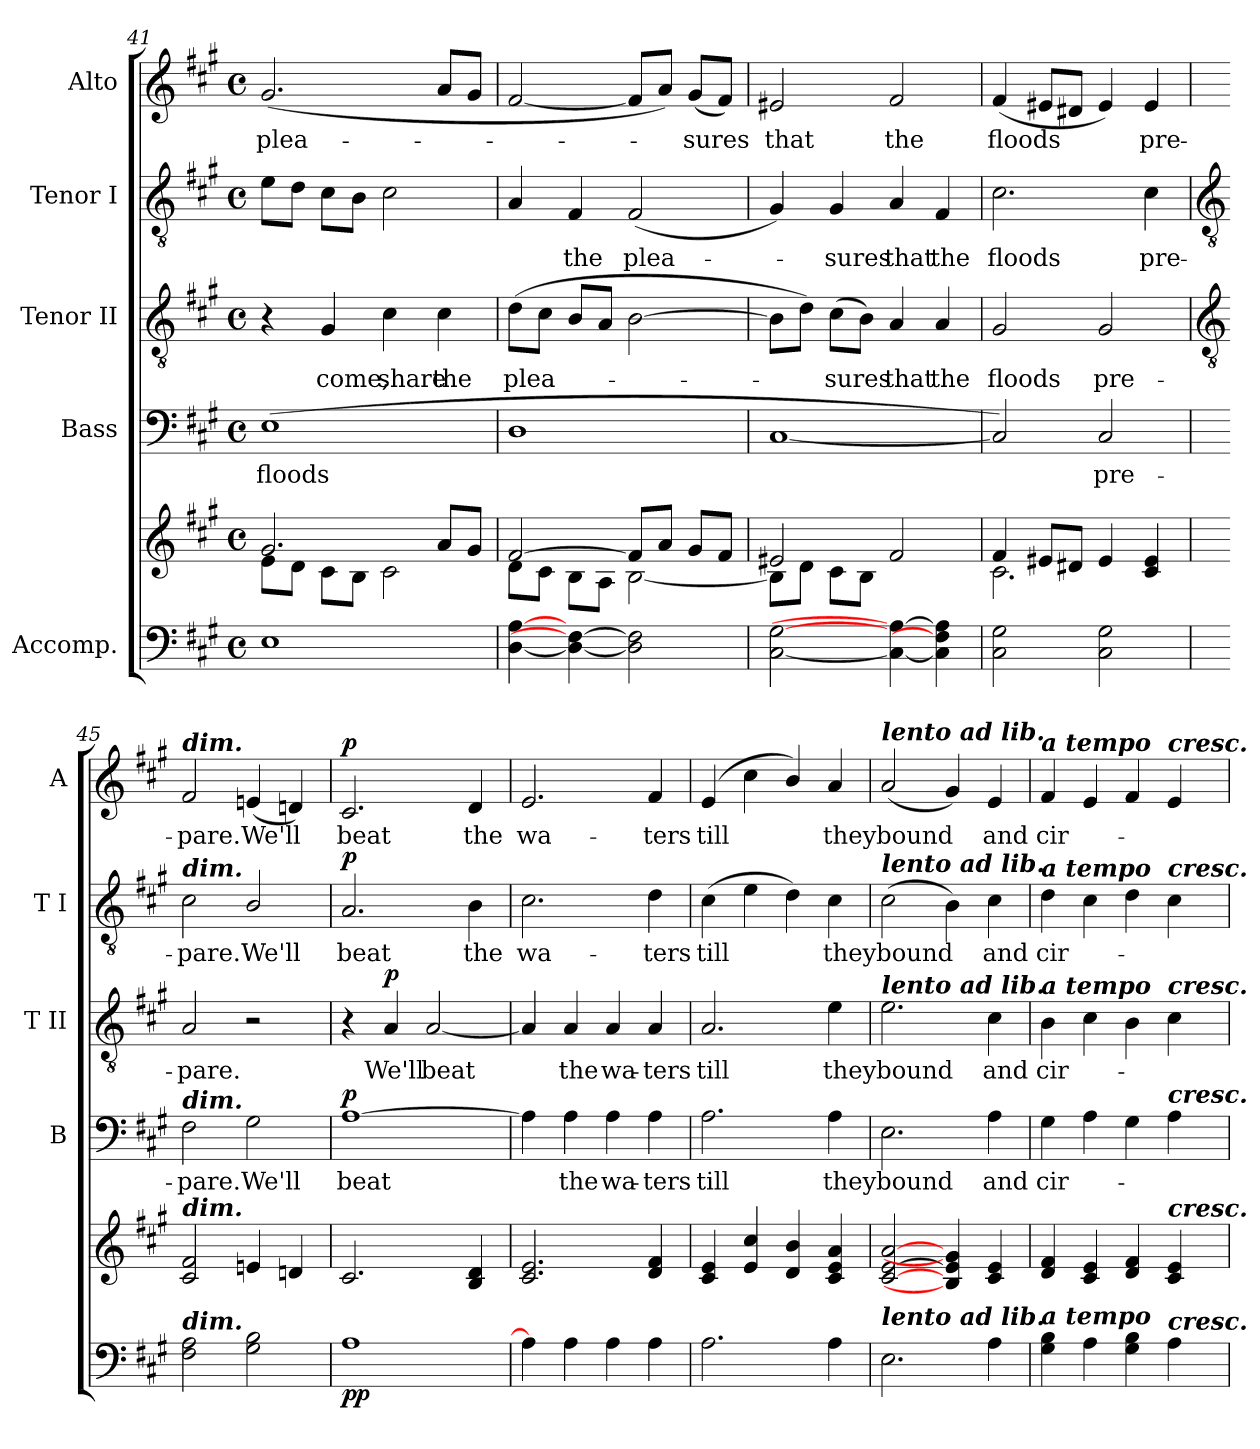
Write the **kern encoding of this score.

**kern	**kern	**dynam	**kern	**text	**dynam	**kern	**text	**dynam	**kern	**text	**dynam	**kern	**text	**dynam
*part5	*part5	*part5	*part4	*part4	*part4	*part3	*part3	*part3	*part2	*part2	*part2	*part1	*part1	*part1
*staff6	*staff5	*staff5/6	*staff4	*staff4	*staff4	*staff3	*staff3	*staff3	*staff2	*staff2	*staff2	*staff1	*staff1	*staff1
*I"Accomp.	*	*	*I"Bass	*	*	*I"Tenor II	*	*	*I"Tenor I	*	*	*I"Alto	*	*
*	*	*	*I'B	*	*	*I'T II	*	*	*I'T I	*	*	*I'A	*	*
!!LO:LB:g=z
*clefF4	*clefG2	*	*clefF4	*	*	*clefGv2	*	*	*clefGv2	*	*	*clefG2	*	*
*k[f#c#g#]	*k[f#c#g#]	*	*k[f#c#g#]	*	*	*k[f#c#g#]	*	*	*k[f#c#g#]	*	*	*k[f#c#g#]	*	*
*A:	*A:	*	*A:	*	*	*A:	*	*	*A:	*	*	*A:	*	*
*M4/4	*M4/4	*	*M4/4	*	*	*M4/4	*	*	*M4/4	*	*	*M4/4	*	*
*met(c)	*met(c)	*	*met(c)	*	*	*met(c)	*	*	*met(c)	*	*	*met(c)	*	*
=41	=41	=41	=41	=41	=41	=41	=41	=41	=41	=41	=41	=41	=41	=41
*	*^	*	*	*	*	*	*	*	*	*	*	*	*	*
!	!	!	!	!	!LO:LY:b	!	!	!	!	!	!	!	!	!LO:LY:b	!
1E	2.g#/	8e\L	.	(<1E	floods	.	4r	.	.	8eL	.	.	(<2.g#	plea-	.
.	.	8d\J	.	.	.	.	.	.	.	8dJ	.	.	.	.	.
!	!	!	!	!	!	!	!	!LO:LY:b	!	!	!	!	!	!	!
.	.	8c#\L	.	.	.	.	4G#	come,	.	8c#L	.	.	.	.	.
.	.	8B\J	.	.	.	.	.	.	.	8BJ	.	.	.	.	.
!	!	!	!	!	!	!	!	!LO:LY:b	!	!	!	!	!	!	!
.	.	2c#\	.	.	.	.	4c#	share	.	2c#	.	.	.	.	.
!	!	!	!	!	!	!	!	!LO:LY:b	!	!	!	!	!	!	!
.	8a/L	.	.	.	.	.	4c#	the	.	.	.	.	8aL	.	.
.	8g#/J	.	.	.	.	.	.	.	.	.	.	.	8g#J	.	.
=42	=42	=42	=42	=42	=42	=42	=42	=42	=42	=42	=42	=42	=42	=42	=42
!	!	!	!	!	!	!	!	!LO:LY:b	!	!	!	!	!	!	!
[4D [4A	[2f#/	8d\L	.	1D	.	.	(>8dL	plea-	.	4A	.	.	[2f#	.	.
.	.	8c#\J	.	.	.	.	8c#J	.	.	.	.	.	.	.	.
!	!	!	!	!	!	!	!	!	!	!	!LO:LY:b	!	!	!	!
4D_ 4F#_	.	8B\L	.	.	.	.	8BL	.	.	4F#	the	.	.	.	.
.	.	8A\J	.	.	.	.	8AJ	.	.	.	.	.	.	.	.
!	!	!	!	!	!	!	!	!	!	!	!LO:LY:b	!	!	!	!
2D] 2F#]	8f#/L]	[2B\	.	.	.	.	[2B	.	.	(<2F#	plea-	.	8f#L]	.	.
.	8a/J	.	.	.	.	.	.	.	.	.	.	.	8aJ)	.	.
!	!	!	!	!	!	!	!	!	!	!	!	!	!	!LO:LY:b	!
.	8g#/L	.	.	.	.	.	.	.	.	.	.	.	(<8g#L	sures	.
.	8f#/J	.	.	.	.	.	.	.	.	.	.	.	8f#J)	.	.
=43	=43	=43	=43	=43	=43	=43	=43	=43	=43	=43	=43	=43	=43	=43	=43
!	!	!	!	!	!	!	!	!	!	!	!	!	!	!LO:LY:b	!
[2C# [2G#	2e#X/	8B\L]	.	[1C#	.	.	8BL]	.	.	4G#)	.	.	2e#X	that	.
.	.	8d\J	.	.	.	.	8dJ)	.	.	.	.	.	.	.	.
!	!	!	!	!	!	!	!	!LO:LY:b	!	!	!LO:LY:b	!	!	!	!
.	.	8c#\L	.	.	.	.	(>8c#L	sures	.	4G#	sures	.	.	.	.
.	.	8B\J	.	.	.	.	8BJ)	.	.	.	.	.	.	.	.
!	!	!	!	!	!	!	!	!LO:LY:b	!	!	!LO:LY:b	!	!	!LO:LY:b	!
4C#_ 4A_	2f#/	2ryy	.	.	.	.	4A	that	.	4A	that	.	2f#	the	.
!	!	!	!	!	!	!	!	!LO:LY:b	!	!	!LO:LY:b	!	!	!	!
4C#] 4F#] 4A]	.	.	.	.	.	.	4A	the	.	4F#	the	.	.	.	.
=44	=44	=44	=44	=44	=44	=44	=44	=44	=44	=44	=44	=44	=44	=44	=44
!	!	!	!	!	!	!	!	!LO:LY:b	!	!	!LO:LY:b	!	!	!LO:LY:b	!
2C# 2G#	4f#/	2.c#\	.	2C#])	.	.	2G#	floods	.	2.c#	floods	.	(<4f#	floods	.
.	8e#X/L	.	.	.	.	.	.	.	.	.	.	.	8e#XL	.	.
.	8d#X/J	.	.	.	.	.	.	.	.	.	.	.	8d#XJ	.	.
!	!	!	!	!	!LO:LY:b	!	!	!LO:LY:b	!	!	!	!	!	!	!
2C# 2G#	4e#/	.	.	2C#	pre-	.	2G#	pre-	.	.	.	.	4e#)	.	.
!	!	!	!	!	!	!	!	!	!	!	!LO:LY:b	!	!	!LO:LY:b	!
.	4c#/ 4e#/	4ryy	.	.	.	.	.	.	.	4c#	pre-	.	4e#	pre-	.
!!LO:LB:g=z
=45	=45	=45	=45	=45	=45	=45	=45	=45	=45	=45	=45	=45	=45	=45	=45
*	*	*	*	*	*	*	*clefGv2	*	*	*clefGv2	*	*	*	*	*
!	!	!	!	!	!	!	!	!	!	!	!	!	!LO:TX:a:Bi:t=dim.	!	!
!	!	!	!	!	!	!	!	!	!	!LO:TX:a:Bi:t=dim.	!	!	!	!	!
!	!	!	!	!LO:TX:a:Bi:t=dim.	!	!	!	!	!	!	!	!	!	!	!
!	!LO:TX:a:Bi:t=dim.	!	!	!	!	!	!	!	!	!	!	!	!	!	!
!LO:TX:a:Bi:t=dim.	!	!	!	!	!	!	!	!	!	!	!	!	!	!	!
!	!	!	!	!	!LO:LY:b	!	!	!LO:LY:b	!	!	!LO:LY:b	!	!	!LO:LY:b	!
2F# 2A	2c# 2f#	1ryy	.	2F#	-pare.	.	2A	-pare.	.	2c#	-pare.	.	2f#	-pare.	.
!	!	!	!	!	!LO:LY:b	!	!	!	!	!	!LO:LY:b	!	!	!LO:LY:b	!
2G# 2B	4en	.	.	2G#	We'll	.	2r	.	.	2B/	We'll	.	(<4en	We'll	.
.	4dn	.	.	.	.	.	.	.	.	.	.	.	4dn)	.	.
=46	=46	=46	=46	=46	=46	=46	=46	=46	=46	=46	=46	=46	=46	=46	=46
!	!	!	!LO:DY:b=2	!	!LO:LY:b	!	!	!	!	!	!LO:LY:b	!	!	!LO:LY:b	!
!	!	!	!LO:DY:n=1:b	!	!	!LO:DY:b	!	!	!	!	!	!LO:DY:b	!	!	!LO:DY:b
1A	2.c#	1ryy	p p	[1A	beat	p	4r	.	.	2.A	beat	p	2.c#	beat	p
!	!	!	!	!	!	!	!	!LO:LY:b	!LO:DY:b	!	!	!	!	!	!
.	.	.	.	.	.	.	4A	We'll	p	.	.	.	.	.	.
!	!	!	!	!	!	!	!	!LO:LY:b	!	!	!	!	!	!	!
.	.	.	.	.	.	.	[2A	beat	.	.	.	.	.	.	.
!	!	!	!	!	!	!	!	!	!	!	!LO:LY:b	!	!	!LO:LY:b	!
.	4B 4d	.	.	.	.	.	.	.	.	4B	the	.	4d	the	.
=47	=47	=47	=47	=47	=47	=47	=47	=47	=47	=47	=47	=47	=47	=47	=47
!	!	!	!	!	!	!	!	!	!	!	!LO:LY:b	!	!	!LO:LY:b	!
4A]	2.c# 2.e	1ryy	.	4A]	.	.	4A]	.	.	2.c#	wa-	.	2.e	wa-	.
!	!	!	!	!	!LO:LY:b	!	!	!LO:LY:b	!	!	!	!	!	!	!
4A	.	.	.	4A	the	.	4A	the	.	.	.	.	.	.	.
!	!	!	!	!	!LO:LY:b	!	!	!LO:LY:b	!	!	!	!	!	!	!
4A	.	.	.	4A	wa-	.	4A	wa-	.	.	.	.	.	.	.
!	!	!	!	!	!LO:LY:b	!	!	!LO:LY:b	!	!	!LO:LY:b	!	!	!LO:LY:b	!
4A	4d 4f#	.	.	4A	-ters	.	4A	-ters	.	4d	-ters	.	4f#	-ters	.
=48	=48	=48	=48	=48	=48	=48	=48	=48	=48	=48	=48	=48	=48	=48	=48
!	!	!	!	!	!LO:LY:b	!	!	!LO:LY:b	!	!	!LO:LY:b	!	!	!LO:LY:b	!
2.A	4c# 4e	1ryy	.	2.A	till	.	2.A	till	.	(>4c#	till	.	(>4e	till	.
.	4e 4cc#	.	.	.	.	.	.	.	.	4e	.	.	4cc#	.	.
.	4d/ 4b/	.	.	.	.	.	.	.	.	4d)	.	.	4b/)	.	.
!	!	!	!	!	!LO:LY:b	!	!	!LO:LY:b	!	!	!LO:LY:b	!	!	!LO:LY:b	!
4A	4c# 4e 4a	.	.	4A	they	.	4e	they	.	4c#	they	.	4a	they	.
=49	=49	=49	=49	=49	=49	=49	=49	=49	=49	=49	=49	=49	=49	=49	=49
!	!	!	!	!	!	!	!	!	!	!	!	!	!LO:TX:a:Bi:t=lento ad lib.	!	!
!	!	!	!	!	!	!	!	!	!	!LO:TX:a:Bi:t=lento ad lib.	!	!	!	!	!
!	!	!	!	!	!	!	!LO:TX:a:Bi:t=lento ad lib.	!	!	!	!	!	!	!	!
!	!LO:TX:b:Bi:t=lento ad lib.	!	!	!	!	!	!	!	!	!	!	!	!	!	!
!	!	!	!	!	!LO:LY:b	!	!	!LO:LY:b	!	!	!LO:LY:b	!	!	!LO:LY:b	!
2.E	[2c# [2e [2a	1ryy	.	2.E	bound	.	2.e	bound	.	(>2c#	bound	.	(<2a	bound	.
.	4B] 4e] 4g#]	.	.	.	.	.	.	.	.	4B)	.	.	4g#)	.	.
!	!	!	!	!	!LO:LY:b	!	!	!LO:LY:b	!	!	!LO:LY:b	!	!	!LO:LY:b	!
4A	4c# 4e	.	.	4A	and	.	4c#	and	.	4c#	and	.	4e	and	.
=50	=50	=50	=50	=50	=50	=50	=50	=50	=50	=50	=50	=50	=50	=50	=50
!	!	!	!	!	!	!	!	!	!	!	!	!	!LO:TX:a:Bi:t=a tempo	!	!
!	!	!	!	!	!	!	!	!	!	!LO:TX:a:Bi:t=a tempo	!	!	!	!	!
!	!	!	!	!	!	!	!LO:TX:a:Bi:t=a tempo	!	!	!	!	!	!	!	!
!	!LO:TX:b:Bi:t=a tempo	!	!	!	!	!	!	!	!	!	!	!	!	!	!
!	!	!	!	!	!LO:LY:b	!	!	!LO:LY:b	!	!	!LO:LY:b	!	!	!LO:LY:b	!
4G# 4B	4d 4f#	1ryy	.	4G#	cir-	.	4B	cir-	.	4d	cir-	.	4f#	cir-	.
4A	4c# 4e	.	.	4A	.	.	4c#	.	.	4c#	.	.	4e	.	.
4G# 4B	4d 4f#	.	.	4G#	.	.	4B	.	.	4d	.	.	4f#	.	.
!	!	!	!	!	!	!	!	!	!	!	!	!	!LO:TX:a:Bi:t=cresc.	!	!
!	!	!	!	!	!	!	!	!	!	!LO:TX:a:Bi:t=cresc.	!	!	!	!	!
!	!	!	!	!	!	!	!LO:TX:a:Bi:t=cresc.	!	!	!	!	!	!	!	!
!	!	!	!	!LO:TX:a:Bi:t=cresc.	!	!	!	!	!	!	!	!	!	!	!
!	!LO:TX:a:Bi:t=cresc.	!	!	!	!	!	!	!	!	!	!	!	!	!	!
!LO:TX:a:Bi:t=cresc.	!	!	!	!	!	!	!	!	!	!	!	!	!	!	!
4A	4c# 4e	.	.	4A	.	.	4c#	.	.	4c#	.	.	4e	.	.
*	*v	*v	*	*	*	*	*	*	*	*	*	*	*	*	*
=	=	=	=	=	=	=	=	=	=	=	=	=	=	=
*-	*-	*-	*-	*-	*-	*-	*-	*-	*-	*-	*-	*-	*-	*-
